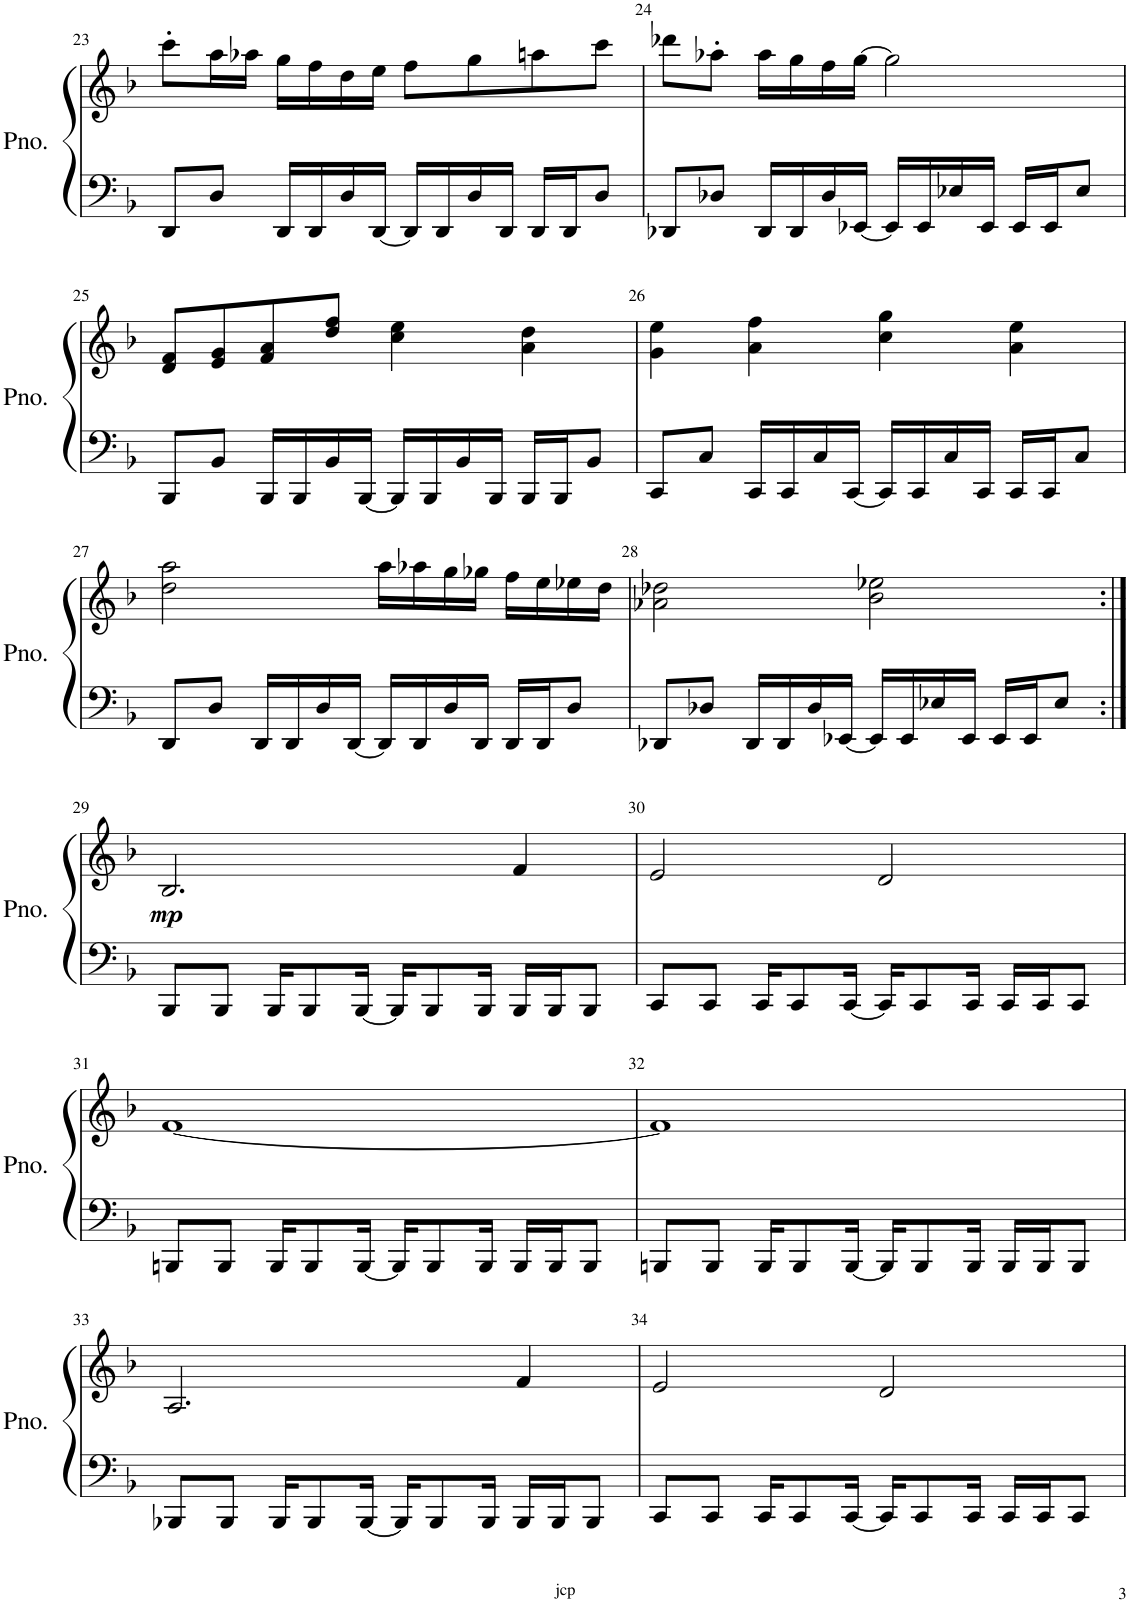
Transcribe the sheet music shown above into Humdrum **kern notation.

**kern	**kern	**dynam
*part1	*part1	*part1
*staff2	*staff1	*staff1/2
*I"Piano	*	*
*I'Pno.	*	*
!!LO:PB:g=z
*clefF4	*clefG2	*
*k[b-]	*k[b-]	*
*M4/4	*M4/4	*
=23	=23	=23
8DD/L	8ccc'\L	.
8D/J	16aa\L	.
.	16aa-X\JJ	.
16DD/LL	16gg\LL	.
16DD/	16ff\	.
16D/	16dd\	.
[16DD/JJ	16ee\JJ	.
16DD/LL]	8ff\L	.
16DD/	.	.
16D/	8gg\	.
16DD/JJ	.	.
16DD/LL	8aan\	.
16DD/J	.	.
8D/J	8ccc\J	.
=24	=24	=24
8DD-X/L	8ddd-X\L	.
8D-X/J	8aa-X'\J	.
16DD-/LL	16aa-\LL	.
16DD-/	16gg\	.
16D-/	16ff\	.
[16EE-X/JJ	[16gg\JJ	.
16EE-/LL]	2gg\]	.
16EE-/	.	.
16E-X/	.	.
16EE-/JJ	.	.
16EE-/LL	.	.
16EE-/J	.	.
8E-/J	.	.
!!LO:LB:g=z
=25	=25	=25
8BBB-/L	8d/ 8f/L	.
8BB-/J	8e/ 8g/	.
16BBB-/LL	8f/ 8a/	.
16BBB-/	.	.
16BB-/	8dd/ 8ff/J	.
[16BBB-/JJ	.	.
16BBB-/LL]	4cc\ 4ee\	.
16BBB-/	.	.
16BB-/	.	.
16BBB-/JJ	.	.
16BBB-/LL	4a\ 4dd\	.
16BBB-/J	.	.
8BB-/J	.	.
=26	=26	=26
8CC/L	4g\ 4ee\	.
8C/J	.	.
16CC/LL	4a\ 4ff\	.
16CC/	.	.
16C/	.	.
[16CC/JJ	.	.
16CC/LL]	4cc\ 4gg\	.
16CC/	.	.
16C/	.	.
16CC/JJ	.	.
16CC/LL	4a\ 4ee\	.
16CC/J	.	.
8C/J	.	.
!!LO:LB:g=z
=27	=27	=27
8DD/L	2dd\ 2aa\	.
8D/J	.	.
16DD/LL	.	.
16DD/	.	.
16D/	.	.
[16DD/JJ	.	.
16DD/LL]	16aa\LL	.
16DD/	16aa-X\	.
16D/	16gg\	.
16DD/JJ	16gg-X\JJ	.
16DD/LL	16ff\LL	.
16DD/J	16ee\	.
8D/J	16ee-X\	.
.	16dd\JJ	.
=28	=28	=28
8DD-X/L	2a-X\ 2dd-X\	.
8D-X/J	.	.
16DD-/LL	.	.
16DD-/	.	.
16D-/	.	.
[16EE-X/JJ	.	.
16EE-/LL]	2b-\ 2ee-X\	.
16EE-/	.	.
16E-X/	.	.
16EE-/JJ	.	.
16EE-/LL	.	.
16EE-/J	.	.
8E-/J	.	.
!!LO:LB:g=z
=29:|!	=29:|!	=29:|!
!	!	!LO:DY:b
8BBB-/L	2.B-/	mp
8BBB-/J	.	.
16BBB-/KL	.	.
8BBB-/	.	.
[16BBB-/Jk	.	.
16BBB-/KL]	.	.
8BBB-/	.	.
16BBB-/Jk	.	.
16BBB-/LL	4f/	.
16BBB-/J	.	.
8BBB-/J	.	.
=30	=30	=30
8CC/L	2e/	.
8CC/J	.	.
16CC/KL	.	.
8CC/	.	.
[16CC/Jk	.	.
16CC/KL]	2d/	.
8CC/	.	.
16CC/Jk	.	.
16CC/LL	.	.
16CC/J	.	.
8CC/J	.	.
!!LO:LB:g=z
=31	=31	=31
8BBBn/L	[1f	.
8BBB/J	.	.
16BBB/KL	.	.
8BBB/	.	.
[16BBB/Jk	.	.
16BBB/KL]	.	.
8BBB/	.	.
16BBB/Jk	.	.
16BBB/LL	.	.
16BBB/J	.	.
8BBB/J	.	.
=32	=32	=32
8BBBn/L	1f]	.
8BBB/J	.	.
16BBB/KL	.	.
8BBB/	.	.
[16BBB/Jk	.	.
16BBB/KL]	.	.
8BBB/	.	.
16BBB/Jk	.	.
16BBB/LL	.	.
16BBB/J	.	.
8BBB/J	.	.
!!LO:LB:g=z
=33	=33	=33
8BBB-X/L	2.A/	.
8BBB-/J	.	.
16BBB-/KL	.	.
8BBB-/	.	.
[16BBB-/Jk	.	.
16BBB-/KL]	.	.
8BBB-/	.	.
16BBB-/Jk	.	.
16BBB-/LL	4f/	.
16BBB-/J	.	.
8BBB-/J	.	.
=34	=34	=34
8CC/L	2e/	.
8CC/J	.	.
16CC/KL	.	.
8CC/	.	.
[16CC/Jk	.	.
16CC/KL]	2d/	.
8CC/	.	.
16CC/Jk	.	.
16CC/LL	.	.
16CC/J	.	.
8CC/J	.	.
=	=	=
*-	*-	*-
